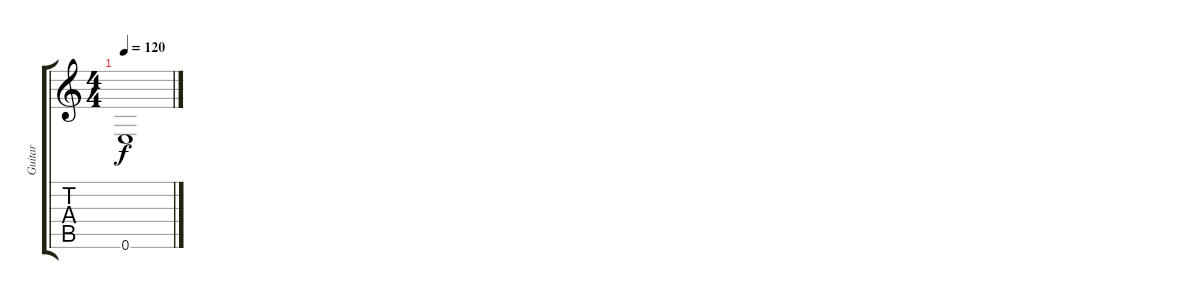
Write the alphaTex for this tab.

\track ("Guitar" "Guitar") {instrument distortionguitar}
\staff {score tabs}
\tuning (E4 B3 G3 D3 A2 E2) {hide}
\ts (4 4)
\tempo 120
\clef g2
\ks c
0.6.1{dy f}
